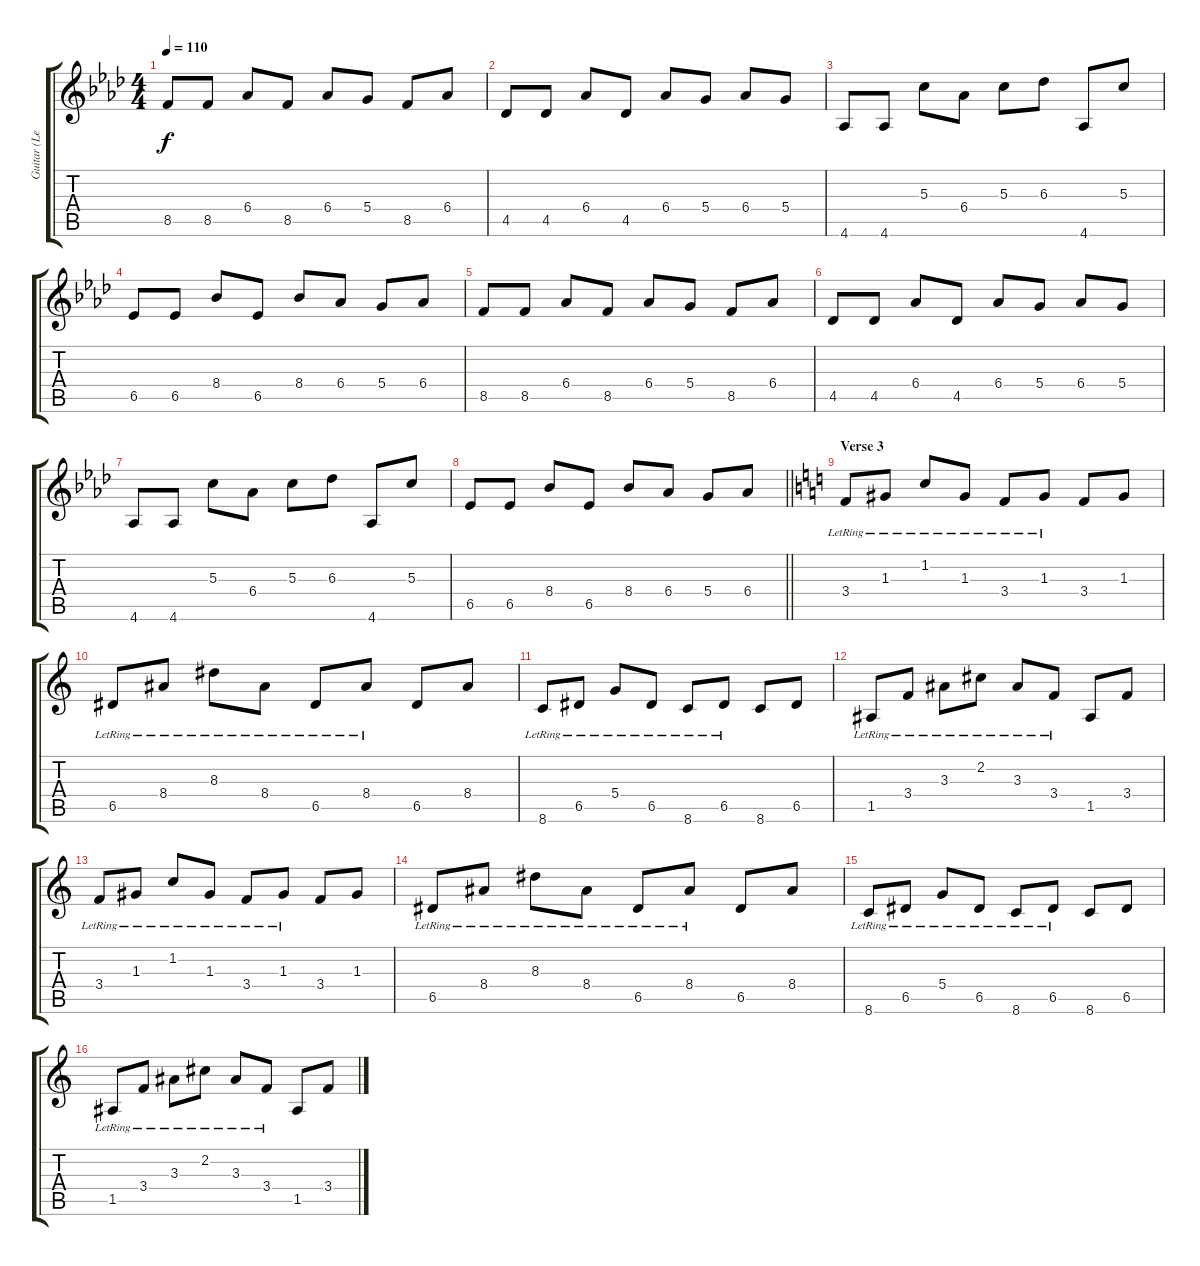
\track ("Guitar (Lead)" "Guitar (Le") {instrument distortionguitar}
\staff {score tabs}
\tuning (E4 B3 G3 D3 A2 E2) {hide}
\ts (4 4)
\tempo 110
\clef g2
\ks fminor
8.5.8{dy f} 8.5.8 6.4.8 8.5.8 6.4.8 5.4.8 8.5.8 6.4.8 |
4.5.8 4.5.8 6.4.8 4.5.8 6.4.8 5.4.8 6.4.8 5.4.8 |
4.6.8 4.6.8 5.3.8 6.4.8 5.3.8 6.3.8 4.6.8 5.3.8 |
6.5.8 6.5.8 8.4.8 6.5.8 8.4.8 6.4.8 5.4.8 6.4.8 |
8.5.8 8.5.8 6.4.8 8.5.8 6.4.8 5.4.8 8.5.8 6.4.8 |
4.5.8 4.5.8 6.4.8 4.5.8 6.4.8 5.4.8 6.4.8 5.4.8 |
4.6.8 4.6.8 5.3.8 6.4.8 5.3.8 6.3.8 4.6.8 5.3.8 |
\barLineRight lightlight
6.5.8 6.5.8 8.4.8 6.5.8 8.4.8 6.4.8 5.4.8 6.4.8 |
\section ("" "Verse 3")
\ks c
3.4{lr}.8 1.3{lr}.8 1.2{lr}.8 1.3{lr}.8 3.4{lr}.8 1.3{lr}.8 3.4.8 1.3.8 |
6.5{lr}.8 8.4{lr}.8 8.3{lr}.8 8.4{lr}.8 6.5{lr}.8 8.4{lr}.8 6.5.8 8.4.8 |
8.6{lr}.8 6.5{lr}.8 5.4{lr}.8 6.5{lr}.8 8.6{lr}.8 6.5{lr}.8 8.6.8 6.5.8 |
1.5{lr}.8 3.4{lr}.8 3.3{lr}.8 2.2{lr}.8 3.3{lr}.8 3.4{lr}.8 1.5.8 3.4.8 |
3.4{lr}.8 1.3{lr}.8 1.2{lr}.8 1.3{lr}.8 3.4{lr}.8 1.3{lr}.8 3.4.8 1.3.8 |
6.5{lr}.8 8.4{lr}.8 8.3{lr}.8 8.4{lr}.8 6.5{lr}.8 8.4{lr}.8 6.5.8 8.4.8 |
8.6{lr}.8 6.5{lr}.8 5.4{lr}.8 6.5{lr}.8 8.6{lr}.8 6.5{lr}.8 8.6.8 6.5.8 |
1.5{lr}.8 3.4{lr}.8 3.3{lr}.8 2.2{lr}.8 3.3{lr}.8 3.4{lr}.8 1.5.8 3.4.8
